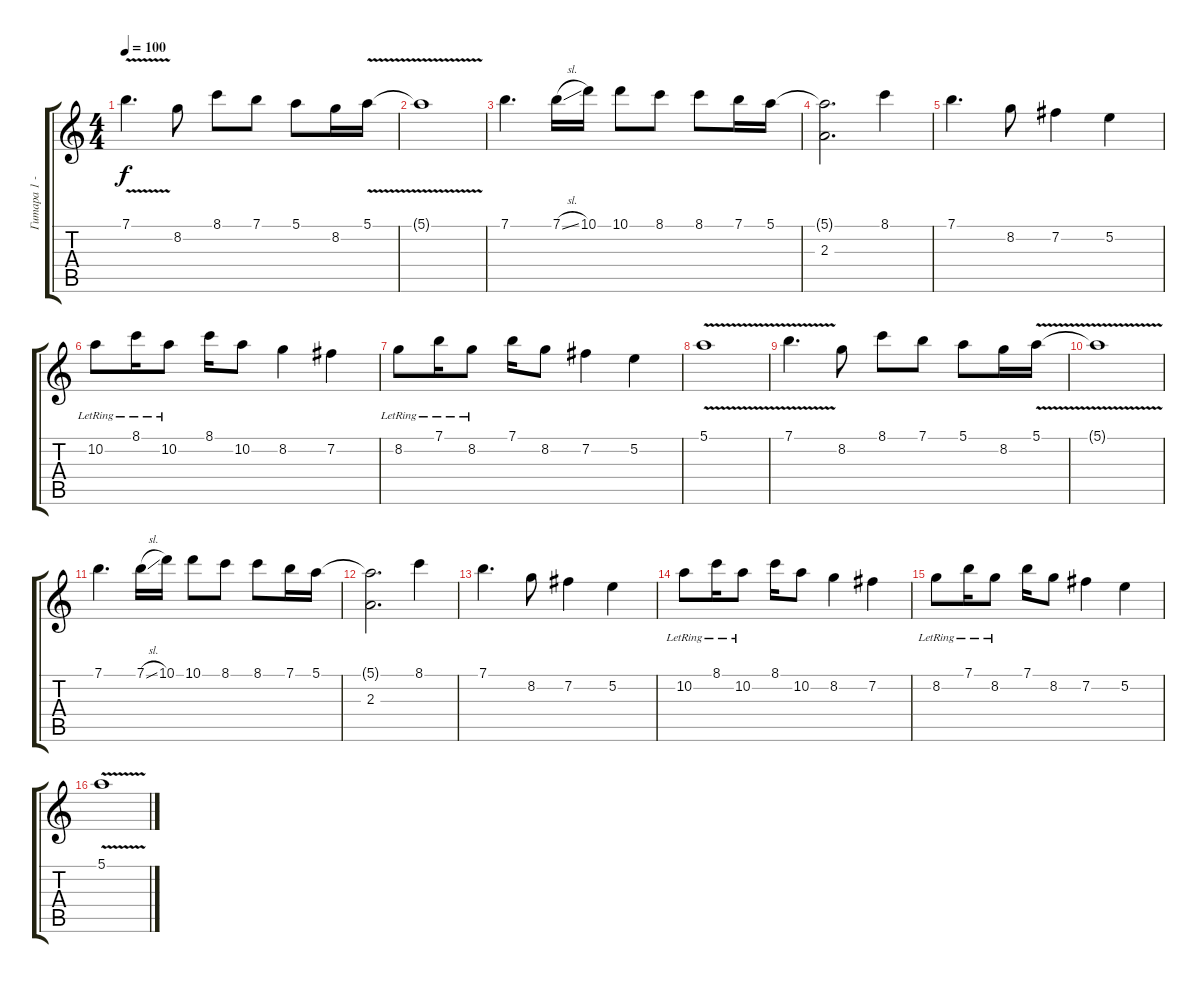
\track ("Гитара 1 - Соло" "Гитара 1 -") {instrument acousticguitarsteel}
\staff {score tabs}
\tuning (E4 B3 G3 D3 A2 E2) {hide}
\ts (4 4)
\tempo 100
\clef g2
\ks c
7.1{v}.4{d dy f} 8.2.8 8.1.8 7.1.8 5.1.8 8.2.16 5.1{v}.16 |
5.1{t}.1 |
7.1.4{d} 7.1{sl}.16 10.1.16 10.1.8 8.1.8 8.1.8 7.1.16 5.1.16 |
(5.1{t} 2.3).2{d} 8.1.4 |
7.1.4{d} 8.2.8 7.2.4 5.2.4 |
10.2{lr}.8 8.1{lr}.16 10.2{lr}.8 8.1.16 10.2.8 8.2.4 7.2.4 |
8.2{lr}.8 7.1{lr}.16 8.2{lr}.8 7.1.16 8.2.8 7.2.4 5.2.4 |
5.1{v}.1 |
7.1{v}.4{d} 8.2.8 8.1.8 7.1.8 5.1.8 8.2.16 5.1{v}.16 |
5.1{t}.1 |
7.1.4{d} 7.1{sl}.16 10.1.16 10.1.8 8.1.8 8.1.8 7.1.16 5.1.16 |
(5.1{t} 2.3).2{d} 8.1.4 |
7.1.4{d} 8.2.8 7.2.4 5.2.4 |
10.2{lr}.8 8.1{lr}.16 10.2{lr}.8 8.1.16 10.2.8 8.2.4 7.2.4 |
8.2{lr}.8 7.1{lr}.16 8.2{lr}.8 7.1.16 8.2.8 7.2.4 5.2.4 |
5.1{v}.1
